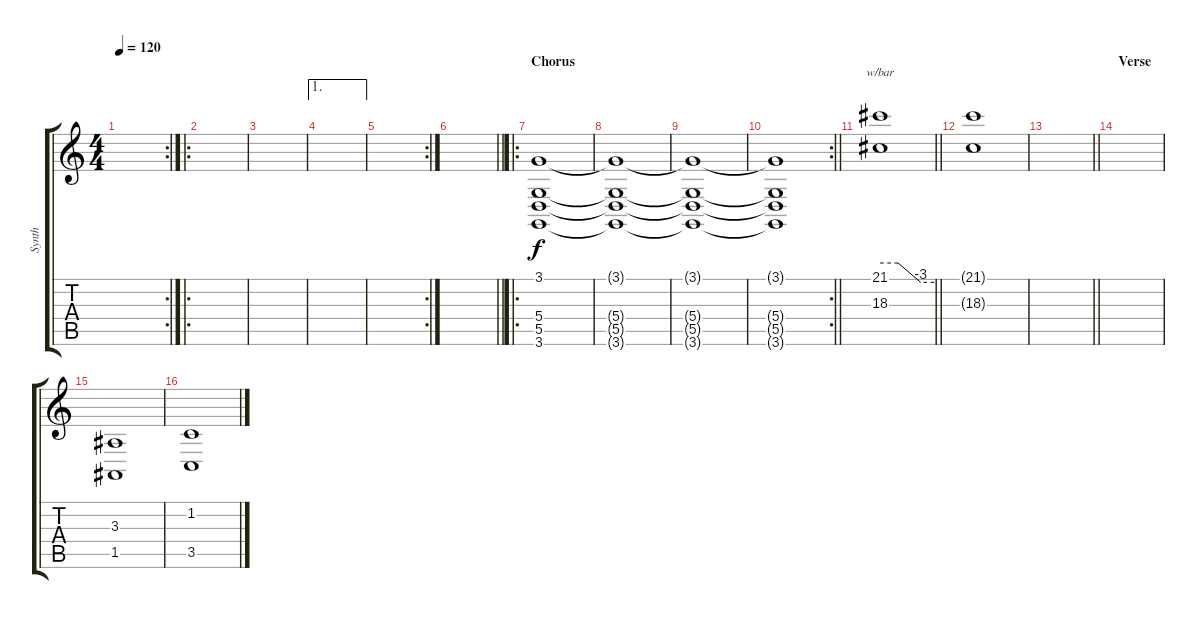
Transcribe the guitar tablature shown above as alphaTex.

\track ("Synth" "Synth") {instrument lead1square}
\staff {score tabs}
\tuning (E4 B3 G3 D3 A2 E2) {hide}
\rc 2
\ts (4 4)
\tempo 120
\clef g2
\ks c
|
\ro
|
|
\ae 1
|
\rc 2
|
\barLineRight lightlight
|
\ro
\section ("" "Chorus")
(3.1 5.4 5.5 3.6).1{instrument lead1square} |
(3.1{t} 5.4{t} 5.5{t} 3.6{t}).1 |
(3.1{t} 5.4{t} 5.5{t} 3.6{t}).1 |
\rc 2
\barLineRight lightlight
(3.1{t} 5.4{t} 5.5{t} 3.6{t}).1 |
\barLineRight lightlight
(21.1 18.3).1{tbe (custom default 0 0 20 0 45 -12 60 -12) volume 6 instrument lead1square} |
(21.1{t} 18.3{t}).1{volume 3} |
\barLineRight lightlight
|
\section ("" "Verse")
|
(3.3 1.5).1{volume 14 instrument lead1square} |
(1.2 3.5).1
